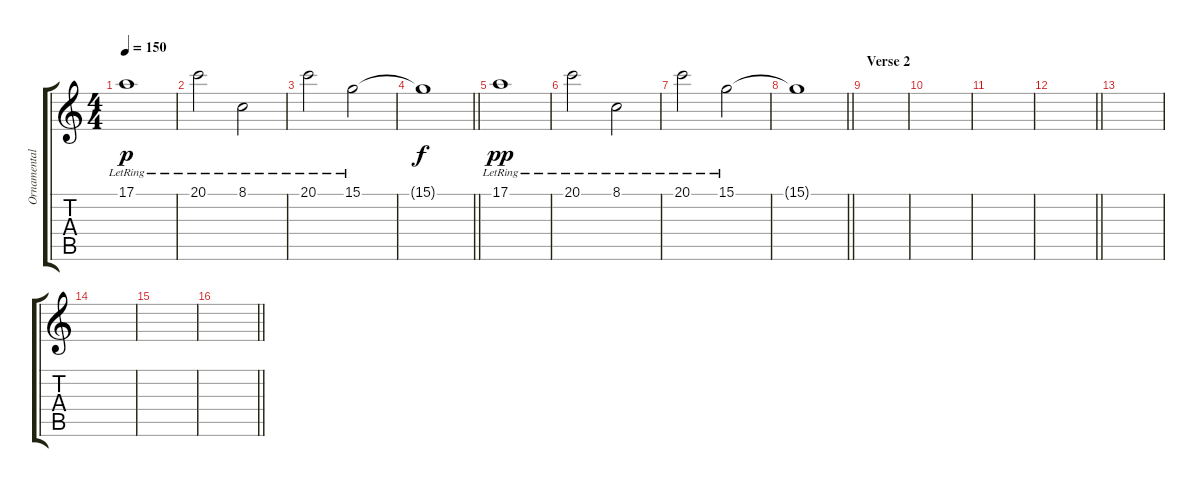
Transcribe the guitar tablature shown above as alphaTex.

\track ("Ornamental Layer" "Ornamental") {instrument fx1rain}
\staff {score tabs}
\tuning (E4 B3 G3 D3 A2 E2) {hide}
\ts (4 4)
\tempo 150
\clef g2
\ks c
17.1{lr}.1{dy p instrument fx8scifi} |
20.1{lr}.2 8.1{lr}.2 |
20.1{lr}.2 15.1{lr}.2 |
\barLineRight lightlight
15.1{t}.1{dy f} |
\section ("" "")
17.1{lr}.1{dy pp instrument fx8scifi} |
20.1{lr}.2 8.1{lr}.2 |
20.1{lr}.2 15.1{lr}.2 |
\barLineRight lightlight
15.1{t}.1 |
\section ("" "Verse 2")
|
|
|
\barLineRight lightlight
|
|
|
|
\barLineRight lightlight
